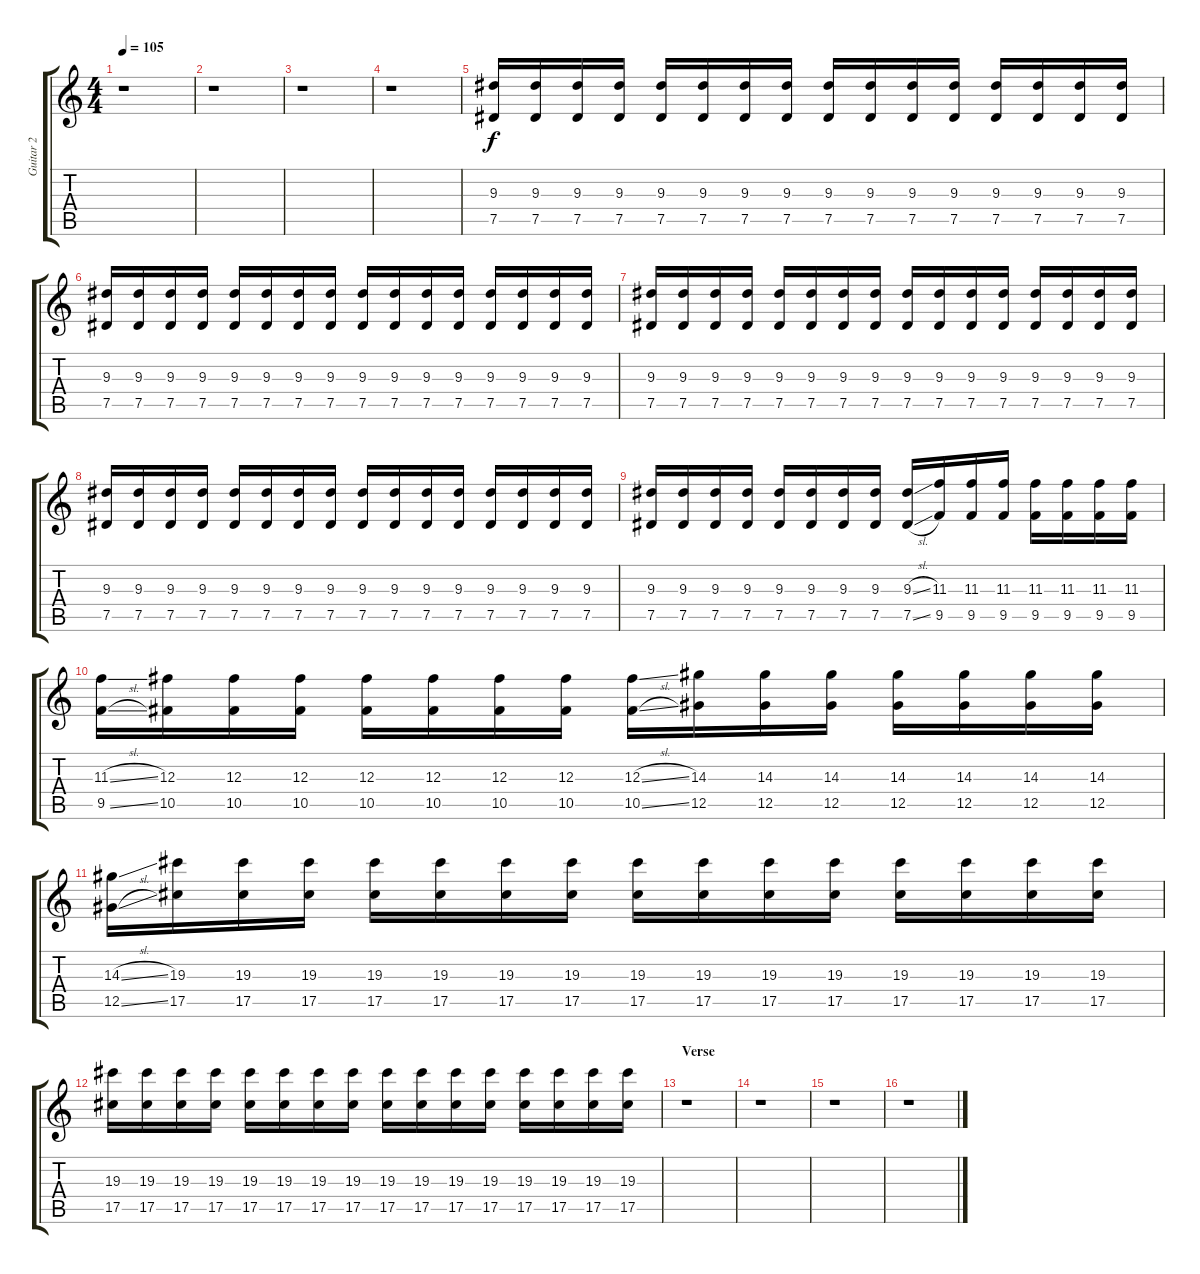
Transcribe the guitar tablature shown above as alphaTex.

\track ("Guitar 2" "Guitar 2") {instrument overdrivenguitar}
\staff {score tabs}
\tuning (Eb4 Bb3 Gb3 Db3 Ab2 Db2) {hide}
\ts (4 4)
\tempo 105
\clef g2
\ks c
r.1{dy f} |
r.1 |
r.1 |
r.1 |
(9.3 7.5).16{volume 14 instrument overdrivenguitar} (9.3 7.5).16 (9.3 7.5).16 (9.3 7.5).16 (9.3 7.5).16 (9.3 7.5).16 (9.3 7.5).16 (9.3 7.5).16 (9.3 7.5).16 (9.3 7.5).16 (9.3 7.5).16 (9.3 7.5).16 (9.3 7.5).16 (9.3 7.5).16 (9.3 7.5).16 (9.3 7.5).16 |
(9.3 7.5).16 (9.3 7.5).16 (9.3 7.5).16 (9.3 7.5).16 (9.3 7.5).16 (9.3 7.5).16 (9.3 7.5).16 (9.3 7.5).16 (9.3 7.5).16 (9.3 7.5).16 (9.3 7.5).16 (9.3 7.5).16 (9.3 7.5).16 (9.3 7.5).16 (9.3 7.5).16 (9.3 7.5).16 |
(9.3 7.5).16 (9.3 7.5).16 (9.3 7.5).16 (9.3 7.5).16 (9.3 7.5).16 (9.3 7.5).16 (9.3 7.5).16 (9.3 7.5).16 (9.3 7.5).16 (9.3 7.5).16 (9.3 7.5).16 (9.3 7.5).16 (9.3 7.5).16 (9.3 7.5).16 (9.3 7.5).16 (9.3 7.5).16 |
(9.3 7.5).16 (9.3 7.5).16 (9.3 7.5).16 (9.3 7.5).16 (9.3 7.5).16 (9.3 7.5).16 (9.3 7.5).16 (9.3 7.5).16 (9.3 7.5).16 (9.3 7.5).16 (9.3 7.5).16 (9.3 7.5).16 (9.3 7.5).16 (9.3 7.5).16 (9.3 7.5).16 (9.3 7.5).16 |
(9.3 7.5).16 (9.3 7.5).16 (9.3 7.5).16 (9.3 7.5).16 (9.3 7.5).16 (9.3 7.5).16 (9.3 7.5).16 (9.3 7.5).16 (9.3{sl} 7.5{sl}).16 (11.3 9.5).16 (11.3 9.5).16 (11.3 9.5).16 (11.3 9.5).16 (11.3 9.5).16 (11.3 9.5).16 (11.3 9.5).16 |
(11.3{sl} 9.5{sl}).16 (12.3 10.5).16 (12.3 10.5).16 (12.3 10.5).16 (12.3 10.5).16 (12.3 10.5).16 (12.3 10.5).16 (12.3 10.5).16 (12.3{sl} 10.5{sl}).16 (14.3 12.5).16 (14.3 12.5).16 (14.3 12.5).16 (14.3 12.5).16 (14.3 12.5).16 (14.3 12.5).16 (14.3 12.5).16 |
(14.3{sl} 12.5{sl}).16 (19.3 17.5).16 (19.3 17.5).16 (19.3 17.5).16 (19.3 17.5).16 (19.3 17.5).16 (19.3 17.5).16 (19.3 17.5).16 (19.3 17.5).16 (19.3 17.5).16 (19.3 17.5).16 (19.3 17.5).16 (19.3 17.5).16 (19.3 17.5).16 (19.3 17.5).16 (19.3 17.5).16 |
(19.3 17.5).16 (19.3 17.5).16 (19.3 17.5).16 (19.3 17.5).16 (19.3 17.5).16 (19.3 17.5).16 (19.3 17.5).16 (19.3 17.5).16 (19.3 17.5).16 (19.3 17.5).16 (19.3 17.5).16 (19.3 17.5).16 (19.3 17.5).16 (19.3 17.5).16 (19.3 17.5).16 (19.3 17.5).16 |
\section ("" "Verse")
r.1 |
r.1 |
r.1 |
r.1
